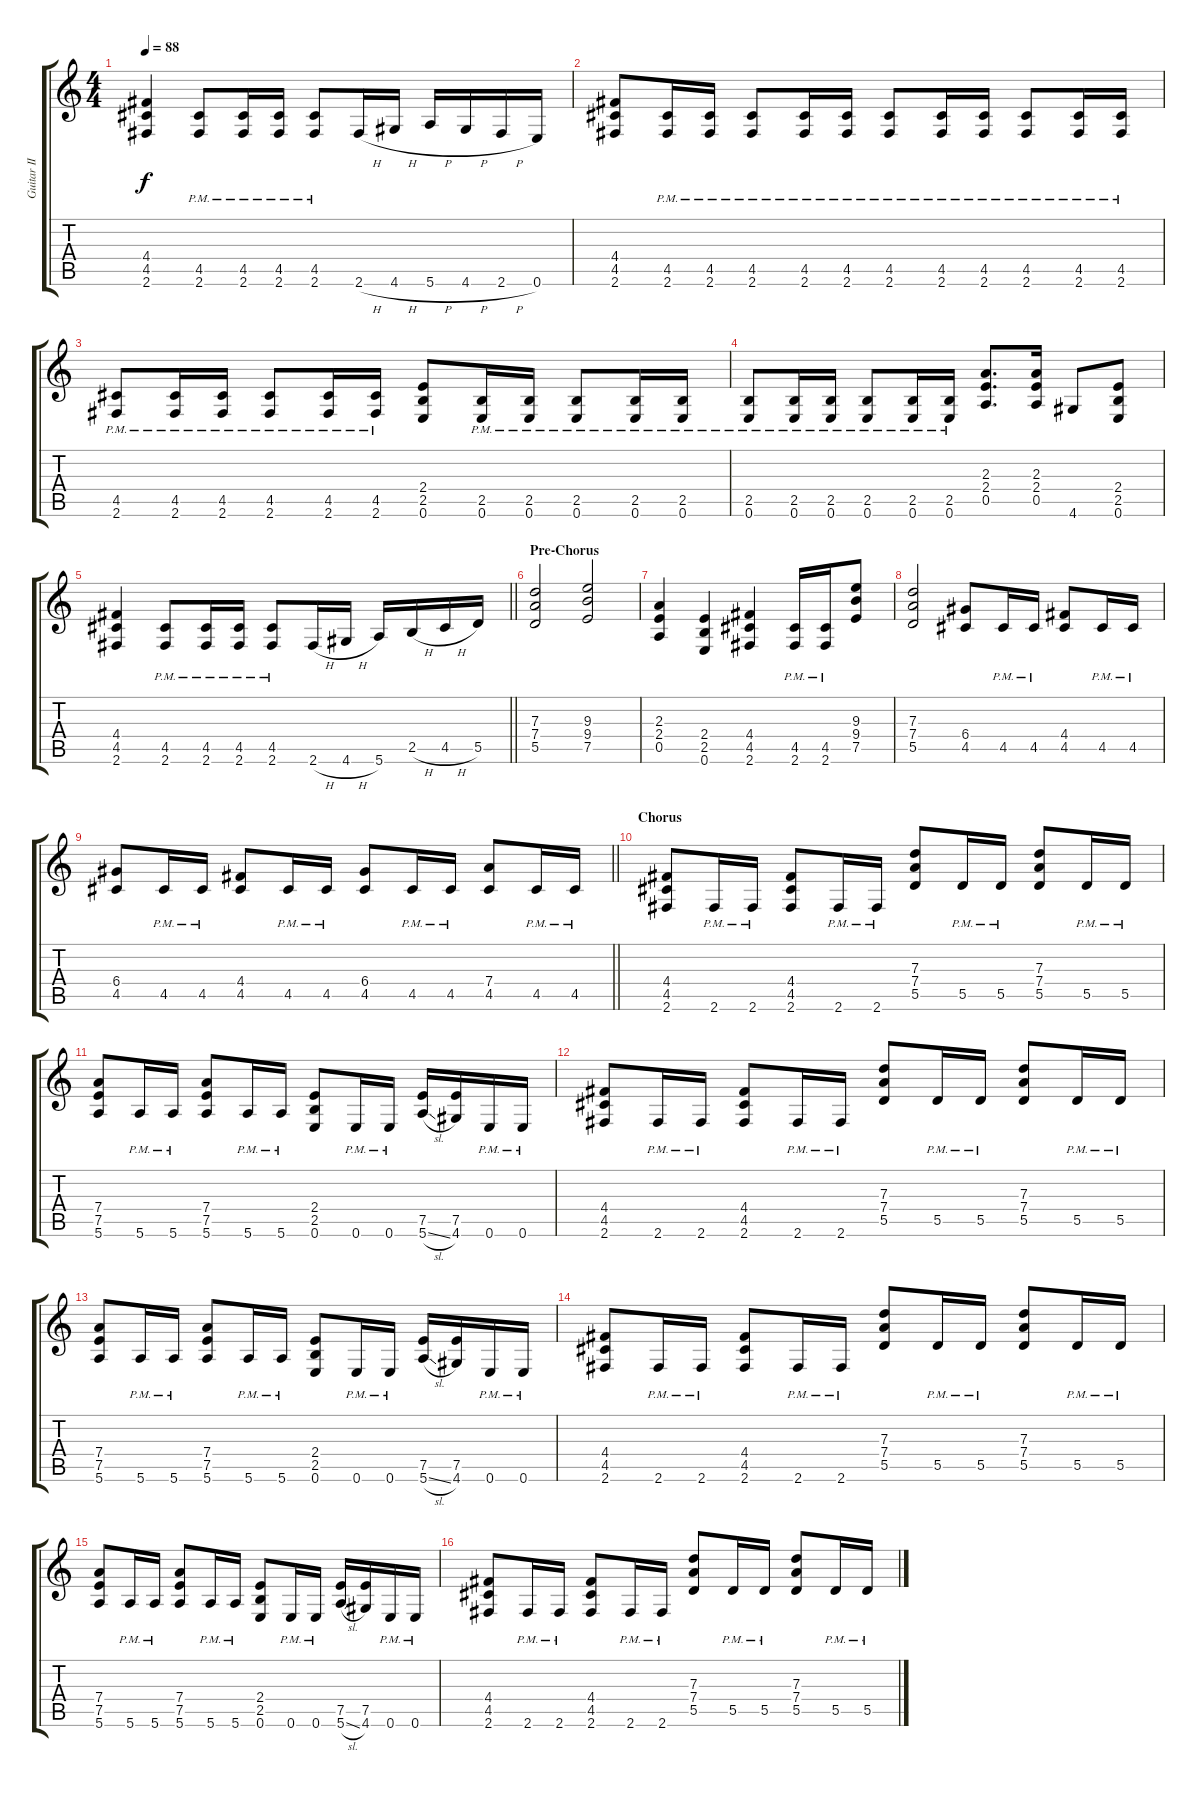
\track ("Guitar II" "Guitar II") {instrument overdrivenguitar}
\staff {score tabs}
\tuning (E4 B3 G3 D3 A2 E2) {hide}
\ts (4 4)
\tempo 88
\clef g2
\ks c
(4.4 4.5 2.6).4{dy f} (4.5{pm} 2.6{pm}).8 (4.5{pm} 2.6{pm}).16 (4.5{pm} 2.6{pm}).16 (4.5{pm} 2.6{pm}).8 2.6{h}.16 4.6{h}.16 5.6{h}.16 4.6{h}.16 2.6{h}.16 0.6.16 |
(4.4 4.5 2.6).8 (4.5{pm} 2.6{pm}).16 (4.5{pm} 2.6{pm}).16 (4.5{pm} 2.6{pm}).8 (4.5{pm} 2.6{pm}).16 (4.5{pm} 2.6{pm}).16 (4.5{pm} 2.6{pm}).8 (4.5{pm} 2.6{pm}).16 (4.5{pm} 2.6{pm}).16 (4.5{pm} 2.6{pm}).8 (4.5{pm} 2.6{pm}).16 (4.5{pm} 2.6{pm}).16 |
(4.5{pm} 2.6{pm}).8 (4.5{pm} 2.6{pm}).16 (4.5{pm} 2.6{pm}).16 (4.5{pm} 2.6{pm}).8 (4.5{pm} 2.6{pm}).16 (4.5{pm} 2.6{pm}).16 (2.4 2.5 0.6).8 (2.5{pm} 0.6{pm}).16 (2.5{pm} 0.6{pm}).16 (2.5{pm} 0.6{pm}).8 (2.5{pm} 0.6{pm}).16 (2.5{pm} 0.6{pm}).16 |
(2.5{pm} 0.6{pm}).8 (2.5{pm} 0.6{pm}).16 (2.5{pm} 0.6{pm}).16 (2.5{pm} 0.6{pm}).8 (2.5{pm} 0.6{pm}).16 (2.5{pm} 0.6{pm}).16 (2.3 2.4 0.5).8{d} (2.3 2.4 0.5).16 4.6.8 (2.4 2.5 0.6).8 |
\barLineRight lightlight
(4.4 4.5 2.6).4 (4.5{pm} 2.6{pm}).8 (4.5{pm} 2.6{pm}).16 (4.5{pm} 2.6{pm}).16 (4.5{pm} 2.6{pm}).8 2.6{h}.16 4.6{h}.16 5.6.16 2.5{h}.16 4.5{h}.16 5.5.16 |
\section ("" "Pre-Chorus")
(7.3 7.4 5.5).2 (9.3 9.4 7.5).2 |
(2.3 2.4 0.5).4 (2.4 2.5 0.6).4 (4.4 4.5 2.6).4 (4.5{pm} 2.6{pm}).16 (4.5{pm} 2.6{pm}).16 (9.3 9.4 7.5).8 |
(7.3 7.4 5.5).2 (6.4 4.5).8 4.5{pm}.16 4.5{pm}.16 (4.4 4.5).8 4.5{pm}.16 4.5{pm}.16 |
\barLineRight lightlight
(6.4 4.5).8 4.5{pm}.16 4.5{pm}.16 (4.4 4.5).8 4.5{pm}.16 4.5{pm}.16 (6.4 4.5).8 4.5{pm}.16 4.5{pm}.16 (7.4 4.5).8 4.5{pm}.16 4.5{pm}.16 |
\section ("" "Chorus")
(4.4 4.5 2.6).8 2.6{pm}.16 2.6{pm}.16 (4.4 4.5 2.6).8 2.6{pm}.16 2.6{pm}.16 (7.3 7.4 5.5).8 5.5{pm}.16 5.5{pm}.16 (7.3 7.4 5.5).8 5.5{pm}.16 5.5{pm}.16 |
(7.4 7.5 5.6).8 5.6{pm}.16 5.6{pm}.16 (7.4 7.5 5.6).8 5.6{pm}.16 5.6{pm}.16 (2.4 2.5 0.6).8 0.6{pm}.16 0.6{pm}.16 (7.5 5.6{sl}).16 (7.5 4.6).16 0.6{pm}.16 0.6{pm}.16 |
(4.4 4.5 2.6).8 2.6{pm}.16 2.6{pm}.16 (4.4 4.5 2.6).8 2.6{pm}.16 2.6{pm}.16 (7.3 7.4 5.5).8 5.5{pm}.16 5.5{pm}.16 (7.3 7.4 5.5).8 5.5{pm}.16 5.5{pm}.16 |
(7.4 7.5 5.6).8 5.6{pm}.16 5.6{pm}.16 (7.4 7.5 5.6).8 5.6{pm}.16 5.6{pm}.16 (2.4 2.5 0.6).8 0.6{pm}.16 0.6{pm}.16 (7.5 5.6{sl}).16 (7.5 4.6).16 0.6{pm}.16 0.6{pm}.16 |
(4.4 4.5 2.6).8 2.6{pm}.16 2.6{pm}.16 (4.4 4.5 2.6).8 2.6{pm}.16 2.6{pm}.16 (7.3 7.4 5.5).8 5.5{pm}.16 5.5{pm}.16 (7.3 7.4 5.5).8 5.5{pm}.16 5.5{pm}.16 |
(7.4 7.5 5.6).8 5.6{pm}.16 5.6{pm}.16 (7.4 7.5 5.6).8 5.6{pm}.16 5.6{pm}.16 (2.4 2.5 0.6).8 0.6{pm}.16 0.6{pm}.16 (7.5 5.6{sl}).16 (7.5 4.6).16 0.6{pm}.16 0.6{pm}.16 |
(4.4 4.5 2.6).8 2.6{pm}.16 2.6{pm}.16 (4.4 4.5 2.6).8 2.6{pm}.16 2.6{pm}.16 (7.3 7.4 5.5).8 5.5{pm}.16 5.5{pm}.16 (7.3 7.4 5.5).8 5.5{pm}.16 5.5{pm}.16
